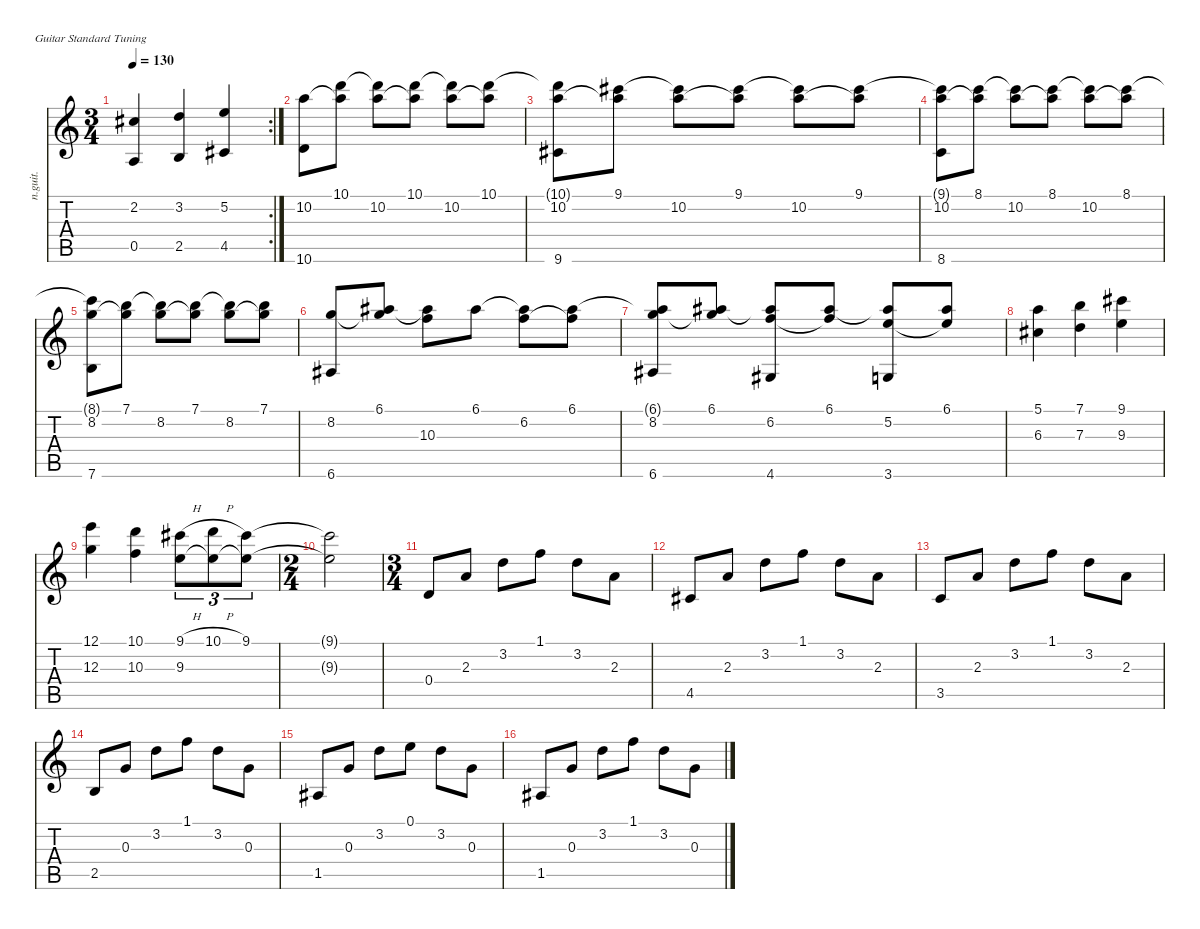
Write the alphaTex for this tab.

\defaultSystemsLayout 4
\hideDynamics
\bracketExtendMode nobrackets
\track ("Track 1" "n.guit.") {instrument acousticguitarnylon}
\staff {score tabs}
\tuning (E4 B3 G3 D3 A2 E2)
\rc 2
\ts (3 4)
\tempo 130
\clef g2
\ks c
(2.2{acc #} 0.5).4{dy f beam Up} (3.2 2.5).4{beam Up} (5.2 4.5{acc #}).4{beam Up} |
(10.2 10.6).8{beam Down} (10.1 10.2{t}).8{beam Down} (10.1{t} 10.2).8{beam Down} (10.1 10.2{t}).8{beam Down} (10.1{t} 10.2).8{beam Down} (10.1 10.2{t}).8{beam Down} |
(10.1{t} 10.2 9.6{acc #}).8{beam Down} (9.1{acc #} 10.2{t}).8{beam Down} (9.1{t acc #} 10.2).8{beam Down} (9.1{acc #} 10.2{t}).8{beam Down} (9.1{t acc #} 10.2).8{beam Down} (9.1{acc #} 10.2{t}).8{beam Down} |
(9.1{t acc #} 10.2 8.6).8{beam Down} (8.1 10.2{t}).8{beam Down} (8.1{t} 10.2).8{beam Down} (8.1 10.2{t}).8{beam Down} (8.1{t} 10.2).8{beam Down} (8.1 10.2{t}).8{beam Down} |
(8.1{t} 8.2 7.6).8{beam Down} (7.1 8.2{t}).8{beam Down} (7.1{t} 8.2).8{beam Down} (7.1 8.2{t}).8{beam Down} (7.1{t} 8.2).8{beam Down} (7.1 8.2{t}).8{beam Down} |
(8.2 6.6{acc #}).8{beam Up} (6.1{acc #} 8.2{t}).8{beam Up} (10.3 6.1{t acc #}).8{beam Down} 6.1{acc #}.8{beam Down} (6.2 6.1{t acc #}).8{beam Down} (6.1{acc #} 6.2{t}).8{beam Down} |
(6.6{acc #} 8.2 6.1{t acc #}).8{beam Up} (6.1{acc #} 8.2{t}).8{beam Up} (6.2 4.6{acc #} 6.1{t acc #}).8{beam Up} (6.1{acc #} 6.2{t}).8{beam Up} (5.2 3.6 6.1{t acc #}).8{beam Up} (6.1{acc #} 5.2{t}).8{beam Up} |
(5.1 6.3{acc #}).4{beam Down} (7.1 7.3).4{beam Down} (9.1{acc #} 9.3).4{beam Down} |
(12.1 12.3).4{beam Down} (10.1 10.3).4{beam Down} (9.1{h acc #} 9.3).8{tu (3 2) beam Down} (10.1{h} 9.3{t}).8{tu (3 2) beam Down} (9.1{acc #} 9.3{t}).8{tu (3 2) beam Down} |
\ts (2 4)
(9.1{t acc #} 9.3{t}).2{beam Down} |
\ts (3 4)
0.4.8{beam Up} 2.3.8{beam Up} 3.2.8{beam Down} 1.1.8{beam Down} 3.2.8{beam Down} 2.3.8{beam Down} |
4.5{acc #}.8{beam Up} 2.3.8{beam Up} 3.2.8{beam Down} 1.1.8{beam Down} 3.2.8{beam Down} 2.3.8{beam Down} |
3.5.8{beam Up} 2.3.8{beam Up} 3.2.8{beam Down} 1.1.8{beam Down} 3.2.8{beam Down} 2.3.8{beam Down} |
2.5.8{beam Up} 0.3.8{beam Up} 3.2.8{beam Down} 1.1.8{beam Down} 3.2.8{beam Down} 0.3.8{beam Down} |
1.5{acc #}.8{beam Up} 0.3.8{beam Up} 3.2.8{beam Down} 0.1.8{beam Down} 3.2.8{beam Down} 0.3.8{beam Down} |
1.5{acc #}.8{beam Up} 0.3.8{beam Up} 3.2.8{beam Down} 1.1.8{beam Down} 3.2.8{beam Down} 0.3.8{beam Down}
